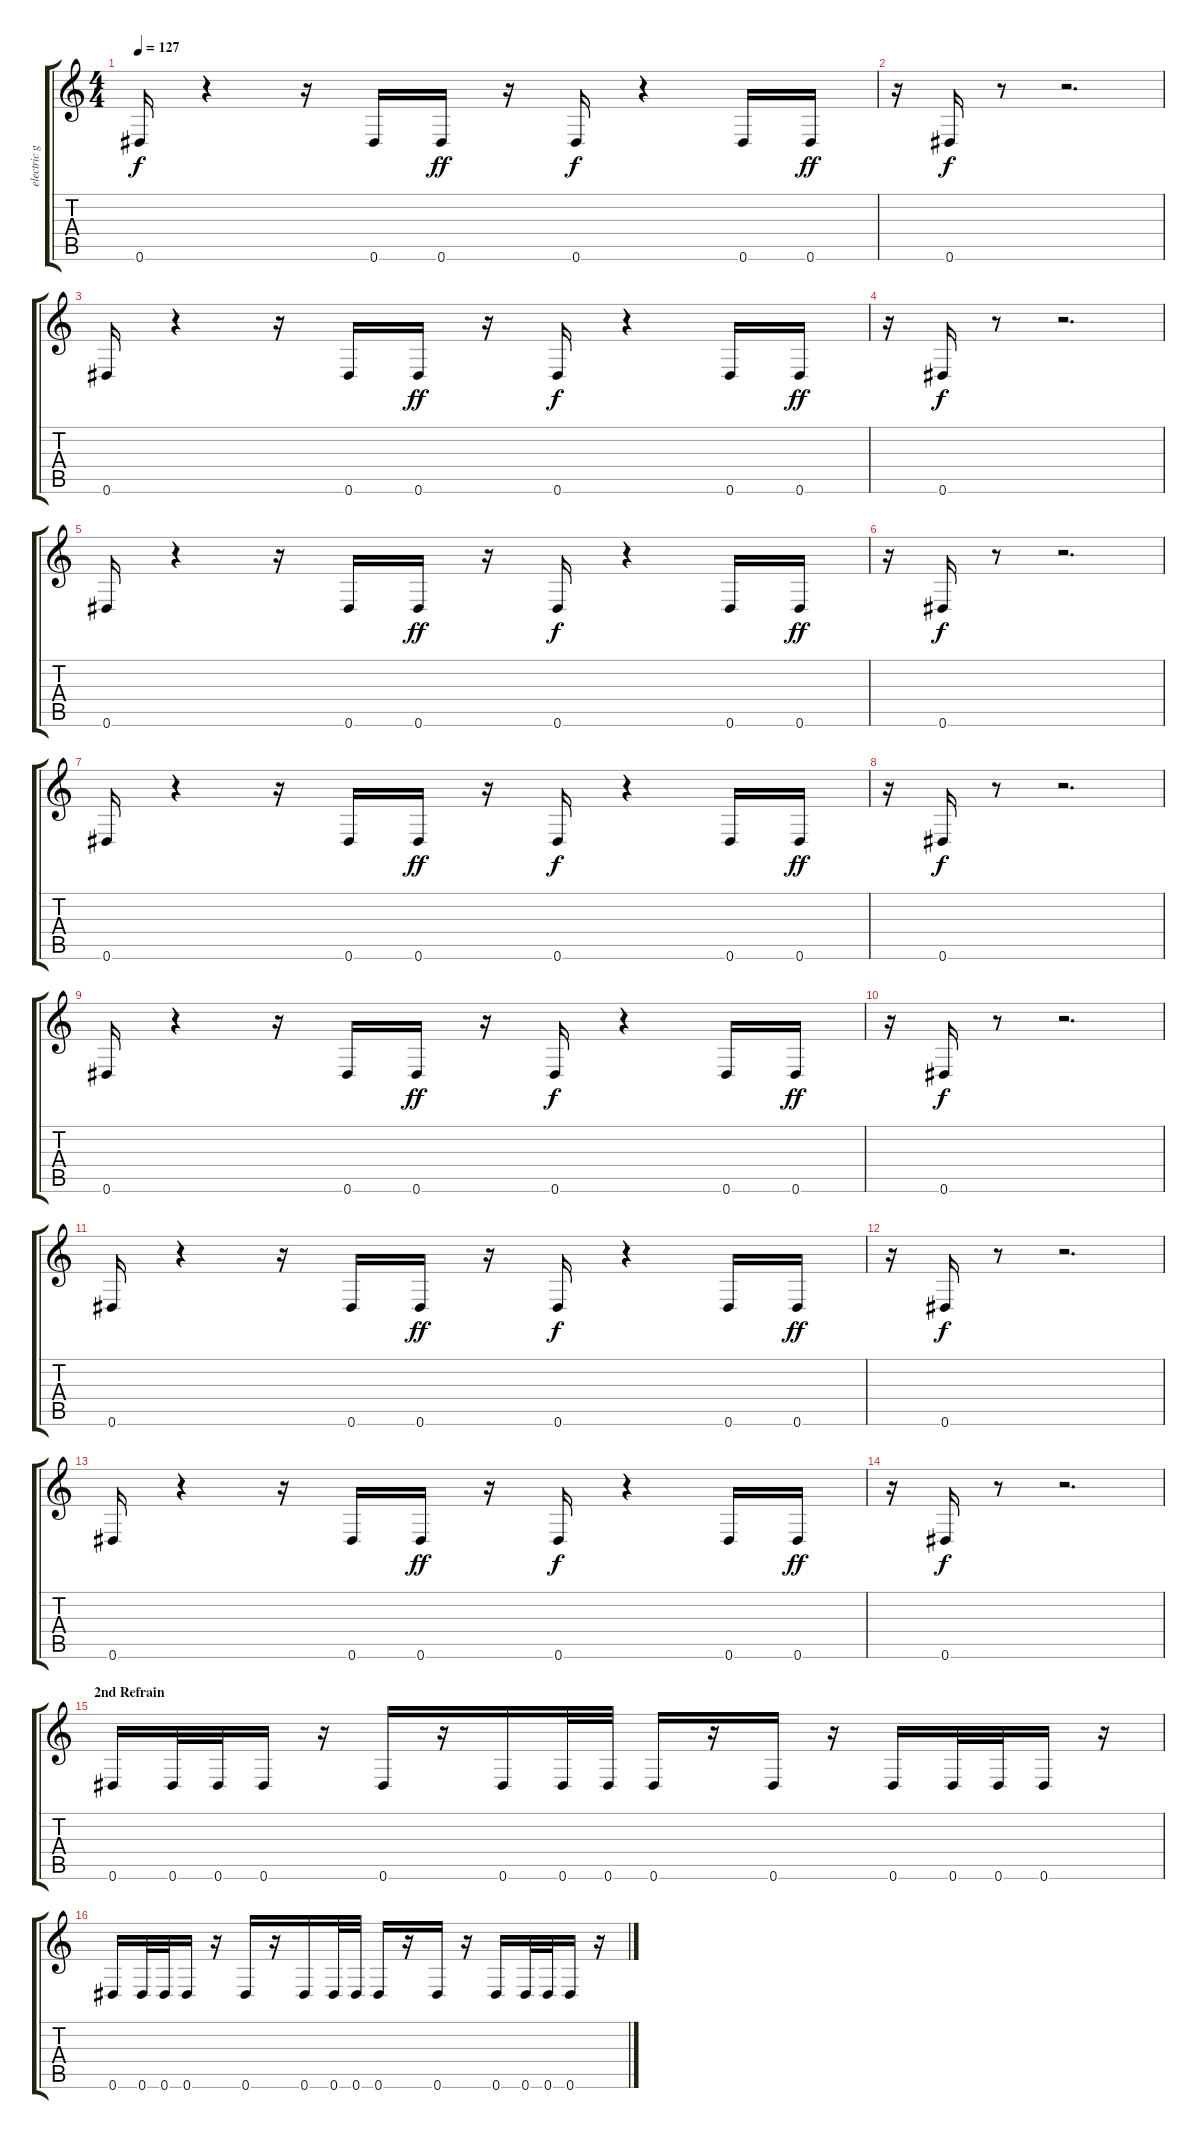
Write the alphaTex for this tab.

\track ("electric guitar I" "electric g") {instrument distortionguitar}
\staff {score tabs}
\tuning (Eb4 Bb3 Gb3 Db3 Ab2 Eb2) {hide}
\ts (4 4)
\tempo 127
\clef g2
\ks c
0.6.16{dy f} r.4 r.16 0.6.16 0.6.16{dy ff} r.16 0.6.16{dy f} r.4 0.6.16 0.6.16{dy ff} |
r.16 0.6.16{dy f} r.8 r.2{d} |
0.6.16 r.4 r.16 0.6.16 0.6.16{dy ff} r.16 0.6.16{dy f} r.4 0.6.16 0.6.16{dy ff} |
r.16 0.6.16{dy f} r.8 r.2{d} |
0.6.16 r.4 r.16 0.6.16 0.6.16{dy ff} r.16 0.6.16{dy f} r.4 0.6.16 0.6.16{dy ff} |
r.16 0.6.16{dy f} r.8 r.2{d} |
0.6.16 r.4 r.16 0.6.16 0.6.16{dy ff} r.16 0.6.16{dy f} r.4 0.6.16 0.6.16{dy ff} |
r.16 0.6.16{dy f} r.8 r.2{d} |
0.6.16 r.4 r.16 0.6.16 0.6.16{dy ff} r.16 0.6.16{dy f} r.4 0.6.16 0.6.16{dy ff} |
r.16 0.6.16{dy f} r.8 r.2{d} |
0.6.16 r.4 r.16 0.6.16 0.6.16{dy ff} r.16 0.6.16{dy f} r.4 0.6.16 0.6.16{dy ff} |
r.16 0.6.16{dy f} r.8 r.2{d} |
0.6.16 r.4 r.16 0.6.16 0.6.16{dy ff} r.16 0.6.16{dy f} r.4 0.6.16 0.6.16{dy ff} |
r.16 0.6.16{dy f} r.8 r.2{d} |
\section ("" "2nd Refrain")
0.6.16 0.6.32 0.6.32 0.6.16 r.16 0.6.16 r.16 0.6.16 0.6.32 0.6.32 0.6.16 r.16 0.6.16 r.16 0.6.16 0.6.32 0.6.32 0.6.16 r.16 |
0.6.16 0.6.32 0.6.32 0.6.16 r.16 0.6.16 r.16 0.6.16 0.6.32 0.6.32 0.6.16 r.16 0.6.16 r.16 0.6.16 0.6.32 0.6.32 0.6.16 r.16
